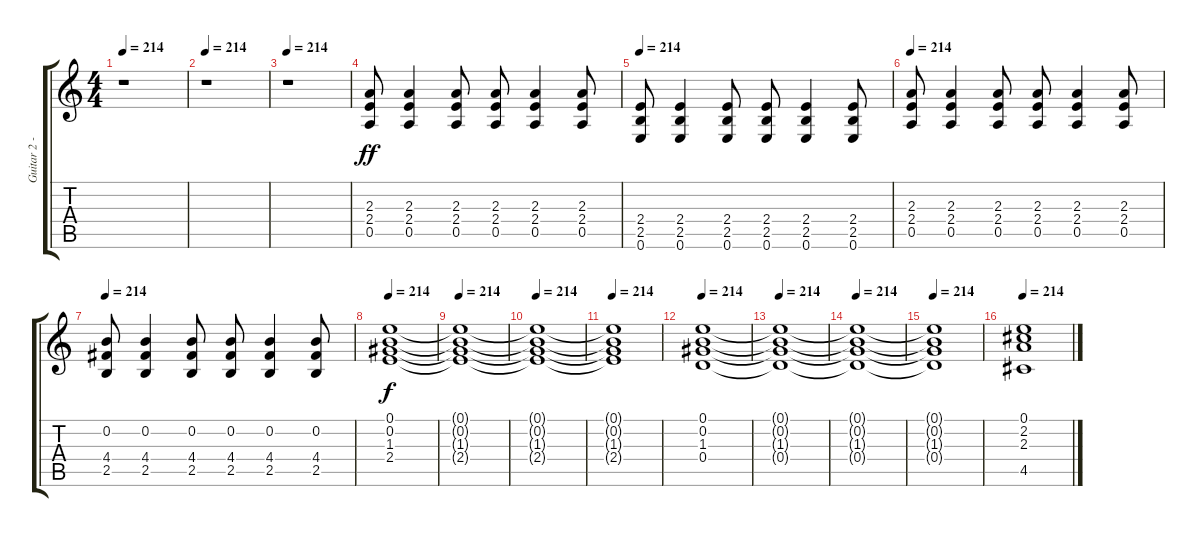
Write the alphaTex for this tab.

\track ("Guitar 2 - Eric Melvin" "Guitar 2 -") {instrument distortionguitar}
\staff {score tabs}
\tuning (E4 B3 G3 D3 A2 E2) {hide}
\ts (4 4)
\tempo 214
\clef g2
\ks c
r.1{dy ff} |
\tempo 214
r.1 |
\tempo 214
r.1 |
(2.3 2.4 0.5).8 (2.3 2.4 0.5).4 (2.3 2.4 0.5).8 (2.3 2.4 0.5).8 (2.3 2.4 0.5).4 (2.3 2.4 0.5).8 |
\tempo 214
(2.4 2.5 0.6).8 (2.4 2.5 0.6).4 (2.4 2.5 0.6).8 (2.4 2.5 0.6).8 (2.4 2.5 0.6).4 (2.4 2.5 0.6).8 |
\tempo 214
(2.3 2.4 0.5).8 (2.3 2.4 0.5).4 (2.3 2.4 0.5).8 (2.3 2.4 0.5).8 (2.3 2.4 0.5).4 (2.3 2.4 0.5).8 |
\tempo 214
(0.2 4.4 2.5).8 (0.2 4.4 2.5).4 (0.2 4.4 2.5).8 (0.2 4.4 2.5).8 (0.2 4.4 2.5).4 (0.2 4.4 2.5).8 |
\tempo 214
(0.1 0.2 1.3 2.4).1{dy f} |
\tempo 214
(0.1{t} 0.2{t} 1.3{t} 2.4{t}).1 |
\tempo 214
(0.1{t} 0.2{t} 1.3{t} 2.4{t}).1 |
\tempo 214
(0.1{t} 0.2{t} 1.3{t} 2.4{t}).1 |
\tempo 214
(0.1 0.2 1.3 0.4).1 |
\tempo 214
(0.1{t} 0.2{t} 1.3{t} 0.4{t}).1 |
\tempo 214
(0.1{t} 0.2{t} 1.3{t} 0.4{t}).1 |
\tempo 214
(0.1{t} 0.2{t} 1.3{t} 0.4{t}).1 |
\tempo 214
(0.1 2.2 2.3 4.5).1
